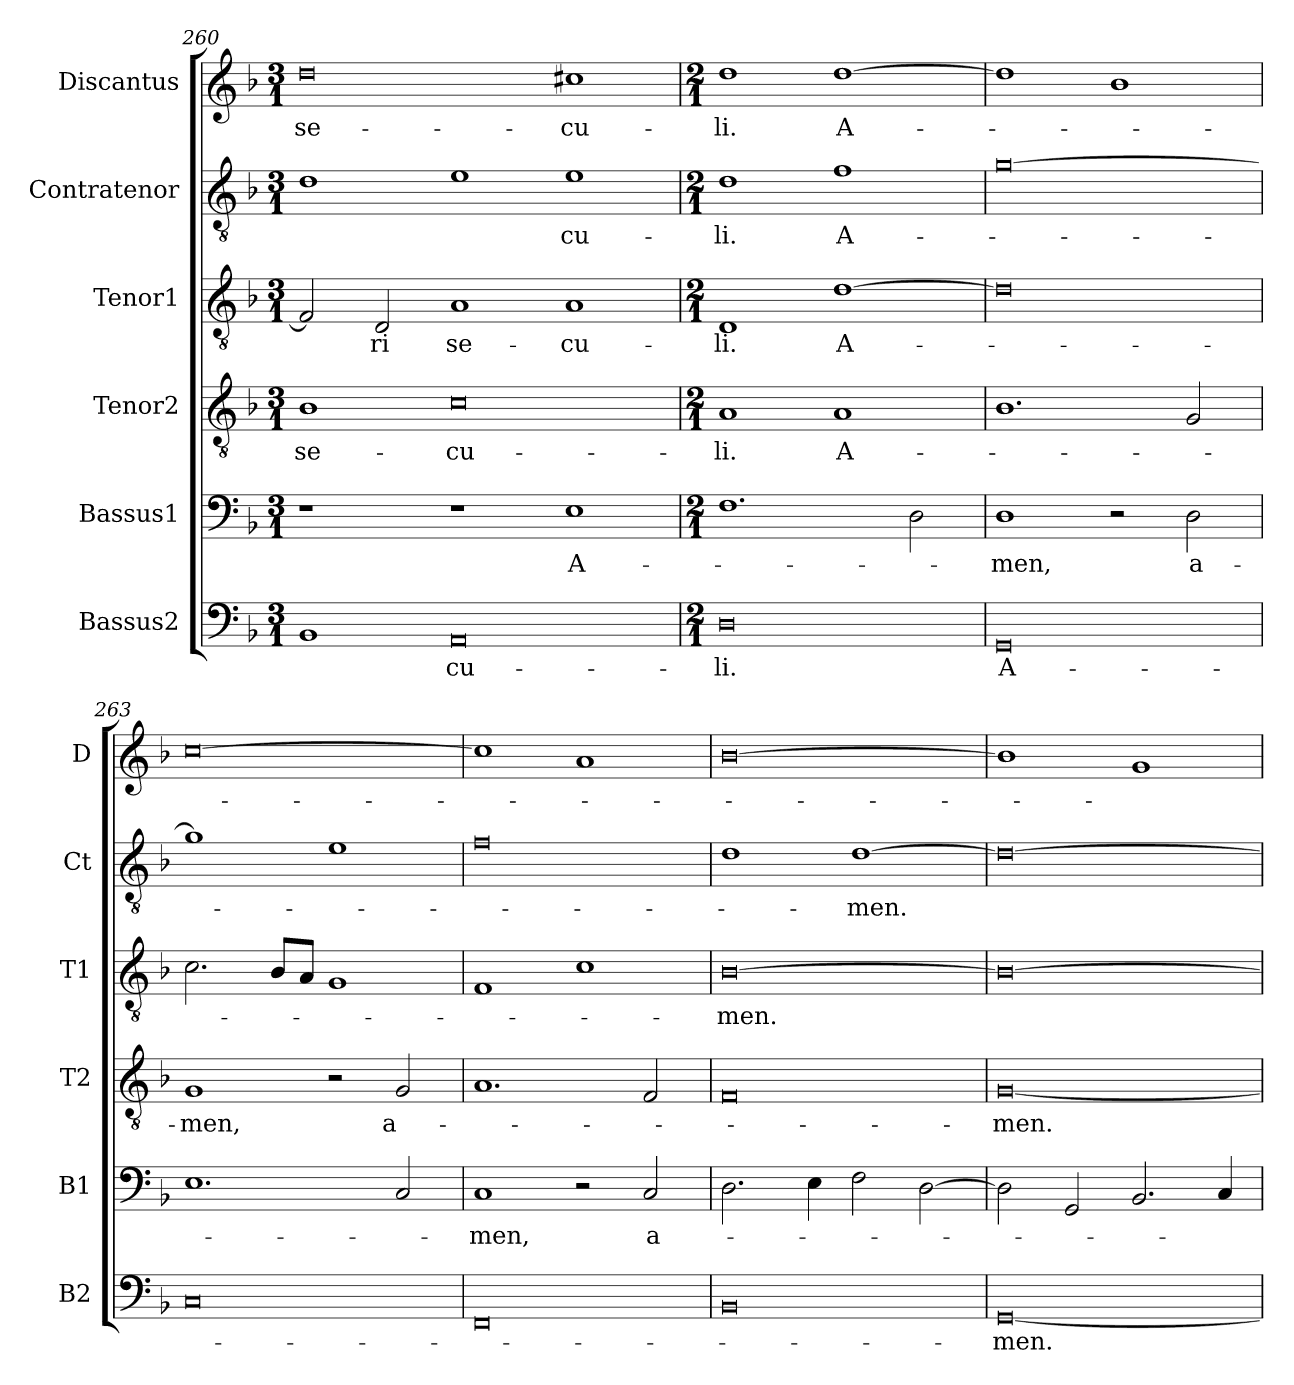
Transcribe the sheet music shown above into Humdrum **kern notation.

**kern	**text	**kern	**text	**kern	**text	**kern	**text	**kern	**text	**kern	**text
*part6	*part6	*part5	*part5	*part4	*part4	*part3	*part3	*part2	*part2	*part1	*part1
*staff6	*staff6	*staff5	*staff5	*staff4	*staff4	*staff3	*staff3	*staff2	*staff2	*staff1	*staff1
*I"Bassus2	*	*I"Bassus1	*	*I"Tenor2	*	*I"Tenor1	*	*I"Contratenor	*	*I"Discantus	*
*I'B2	*	*I'B1	*	*I'T2	*	*I'T1	*	*I'Ct	*	*I'D	*
*clefF4	*	*clefF4	*	*clefGv2	*	*clefGv2	*	*clefGv2	*	*clefG2	*
*k[b-]	*	*k[b-]	*	*k[b-]	*	*k[b-]	*	*k[b-]	*	*k[b-]	*
*M3/1	*	*M3/1	*	*M3/1	*	*M3/1	*	*M3/1	*	*M3/1	*
=260	=260	=260	=260	=260	=260	=260	=260	=260	=260	=260	=260
1BB-	.	1r	.	1B-	se-	2F]	.	1d	.	0dd	se-
.	.	.	.	.	.	2D	-ri	.	.	.	.
0AA	-cu-	1r	.	0c	-cu-	1A	se-	1e	.	.	.
.	.	1E	A-	.	.	1A	-cu-	1e	-cu-	1cc#X	-cu-
=261	=261	=261	=261	=261	=261	=261	=261	=261	=261	=261	=261
*M2/1	*	*M2/1	*	*M2/1	*	*M2/1	*	*M2/1	*	*M2/1	*
0D	-li.	1.F	.	1A	-li.	1D	-li.	1d	-li.	1dd	-li.
.	.	.	.	1A	A-	[1d	A-	1f	A-	[1dd	A-
.	.	2D	.	.	.	.	.	.	.	.	.
=262	=262	=262	=262	=262	=262	=262	=262	=262	=262	=262	=262
0GG	A-	1D	-men,	1.B-	.	0d]	.	[0g	.	1dd]	.
.	.	2r	.	.	.	.	.	.	.	1b-	.
.	.	2D	a-	2G	.	.	.	.	.	.	.
=263	=263	=263	=263	=263	=263	=263	=263	=263	=263	=263	=263
0C	.	1.E	.	1G	-men,	2.c	.	1g]	.	[0cc	.
.	.	.	.	.	.	8B-L	.	.	.	.	.
.	.	.	.	.	.	8AJ	.	.	.	.	.
.	.	.	.	2r	.	1G	.	1e	.	.	.
.	.	2C	.	2G	a-	.	.	.	.	.	.
=264	=264	=264	=264	=264	=264	=264	=264	=264	=264	=264	=264
0FF	.	1C	-men,	1.A	.	1F	.	0f	.	1cc]	.
.	.	2r	.	.	.	1c	.	.	.	1a	.
.	.	2C	a-	2F	.	.	.	.	.	.	.
=265	=265	=265	=265	=265	=265	=265	=265	=265	=265	=265	=265
0BB-	.	2.D	.	0F	.	[0B-	-men.	1d	.	[0b-	.
.	.	4E	.	.	.	.	.	.	.	.	.
.	.	2F	.	.	.	.	.	[1d	-men.	.	.
.	.	[2D	.	.	.	.	.	.	.	.	.
=266	=266	=266	=266	=266	=266	=266	=266	=266	=266	=266	=266
[0GG	-men.	2D]	.	[0G	-men.	0B-_	.	0d_	.	1b-]	.
.	.	2GG	.	.	.	.	.	.	.	.	.
.	.	2.BB-	.	.	.	.	.	.	.	1g	.
.	.	4C	.	.	.	.	.	.	.	.	.
=	=	=	=	=	=	=	=	=	=	=	=
*-	*-	*-	*-	*-	*-	*-	*-	*-	*-	*-	*-
